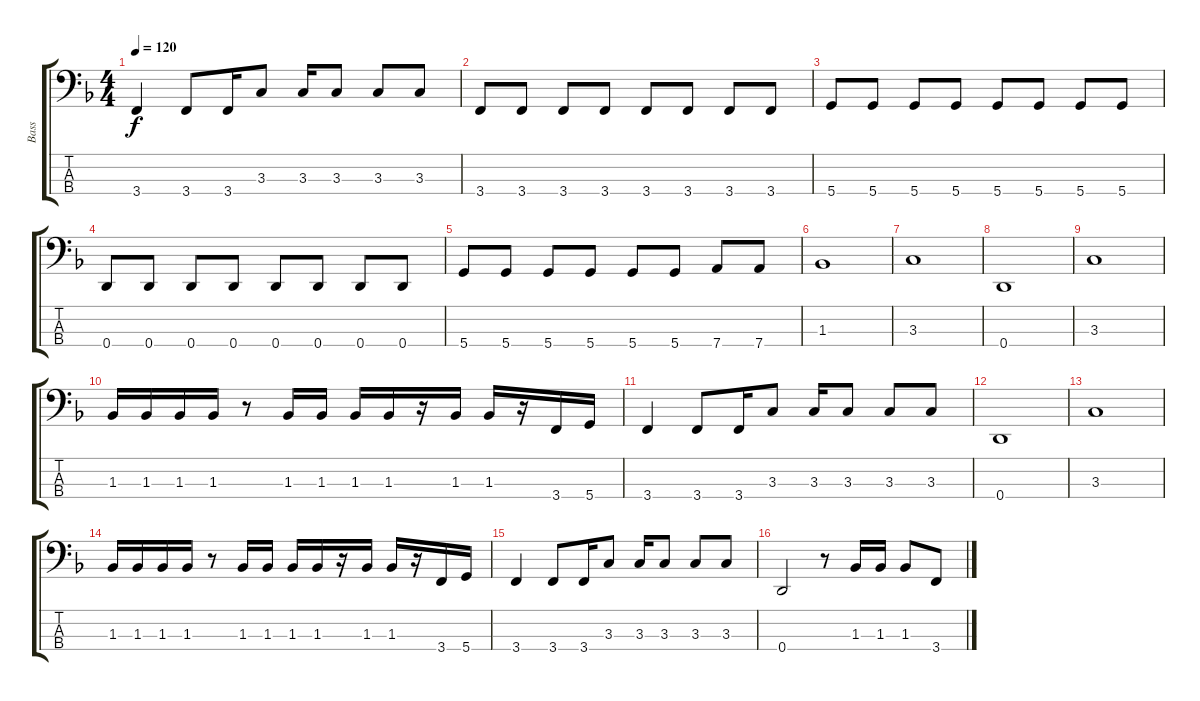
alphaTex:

\track ("Bass" "Bass") {instrument electricbassfinger}
\staff {score tabs}
\tuning (G2 D2 A1 D1) {hide}
\ts (4 4)
\tempo 120
\clef f4
\ks dminor
3.4.4{dy f} 3.4.8 3.4.16 3.3.8 3.3.16 3.3.8 3.3.8 3.3.8 |
3.4.8 3.4.8 3.4.8 3.4.8 3.4.8 3.4.8 3.4.8 3.4.8 |
5.4.8 5.4.8 5.4.8 5.4.8 5.4.8 5.4.8 5.4.8 5.4.8 |
0.4.8 0.4.8 0.4.8 0.4.8 0.4.8 0.4.8 0.4.8 0.4.8 |
5.4.8 5.4.8 5.4.8 5.4.8 5.4.8 5.4.8 7.4.8 7.4.8 |
1.3.1 |
3.3.1 |
0.4.1 |
3.3.1 |
1.3.16 1.3.16 1.3.16 1.3.16 r.8 1.3.16 1.3.16 1.3.16 1.3.16 r.16 1.3.16 1.3.16 r.16 3.4.16 5.4.16 |
3.4.4 3.4.8 3.4.16 3.3.8 3.3.16 3.3.8 3.3.8 3.3.8 |
0.4.1 |
3.3.1 |
1.3.16 1.3.16 1.3.16 1.3.16 r.8 1.3.16 1.3.16 1.3.16 1.3.16 r.16 1.3.16 1.3.16 r.16 3.4.16 5.4.16 |
3.4.4 3.4.8 3.4.16 3.3.8 3.3.16 3.3.8 3.3.8 3.3.8 |
0.4.2 r.8 1.3.16 1.3.16 1.3.8 3.4.8
